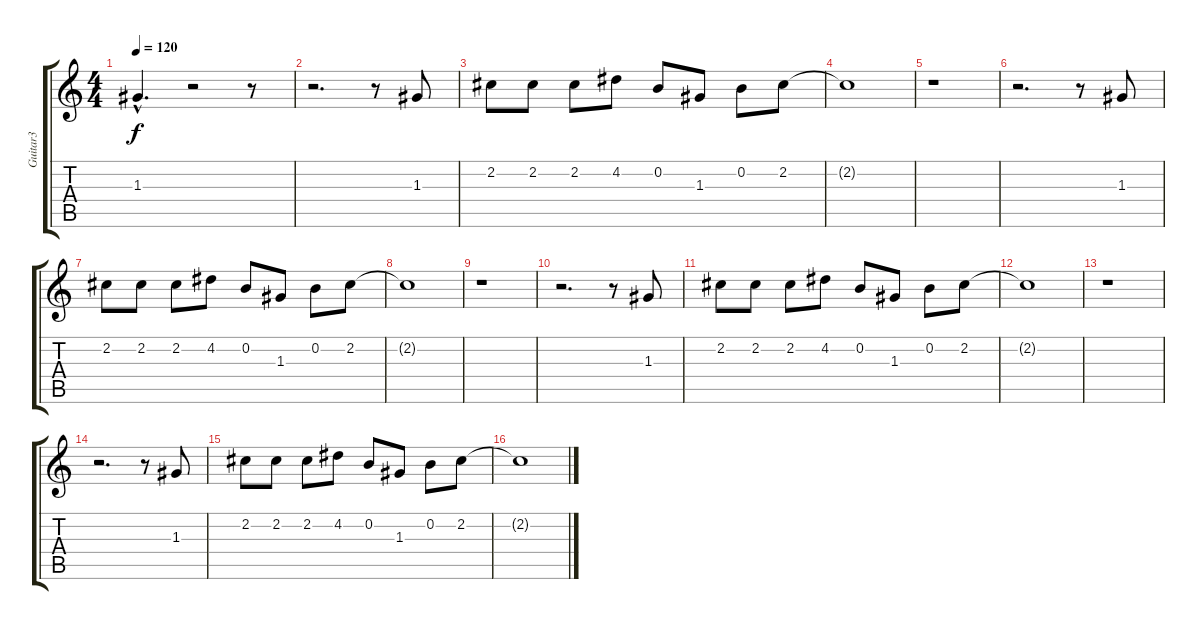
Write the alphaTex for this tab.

\track ("Guitar3" "Guitar3") {instrument distortionguitar}
\staff {score tabs}
\tuning (E4 B3 G3 D3 A2 E2) {hide}
\ts (4 4)
\tempo 120
\clef g2
\ks c
1.3{hac t}.4{d dy f} r.2 r.8 |
r.2{d} r.8 1.3.8 |
2.2.8 2.2.8 2.2.8 4.2.8 0.2.8 1.3.8 0.2.8 2.2.8 |
2.2{t}.1 |
r.1 |
r.2{d} r.8 1.3.8 |
2.2.8 2.2.8 2.2.8 4.2.8 0.2.8 1.3.8 0.2.8 2.2.8 |
2.2{t}.1 |
r.1 |
r.2{d} r.8 1.3.8 |
2.2.8 2.2.8 2.2.8 4.2.8 0.2.8 1.3.8 0.2.8 2.2.8 |
2.2{t}.1 |
r.1 |
r.2{d} r.8 1.3.8 |
2.2.8 2.2.8 2.2.8 4.2.8 0.2.8 1.3.8 0.2.8 2.2.8 |
2.2{t}.1
